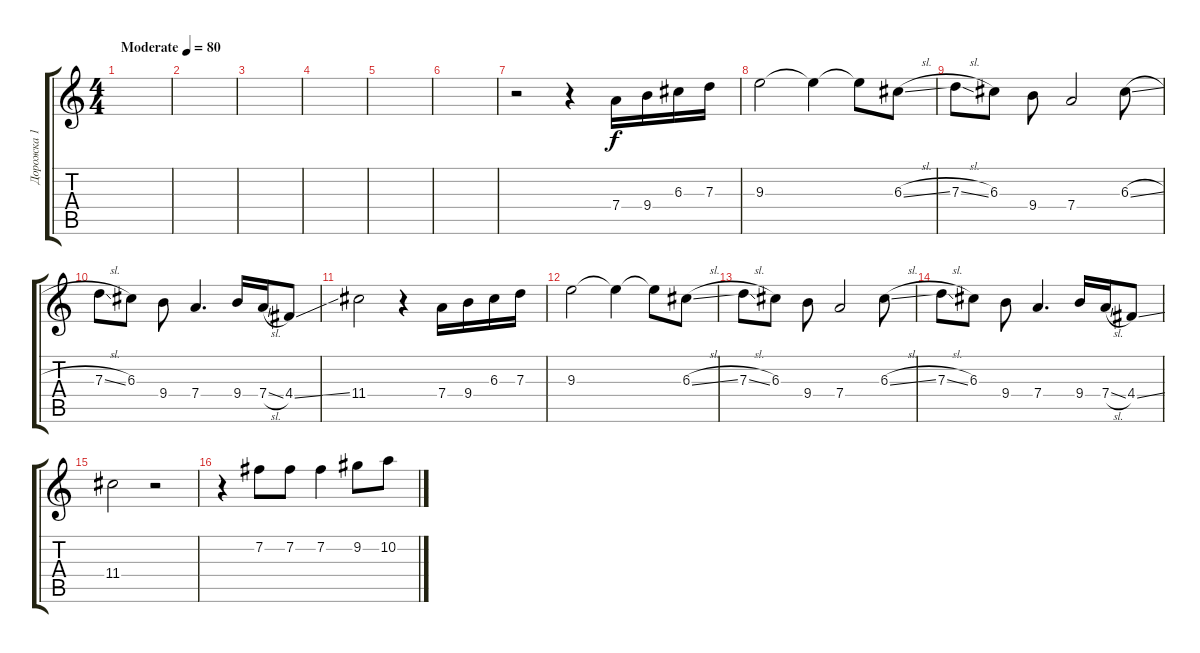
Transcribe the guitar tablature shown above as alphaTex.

\track ("Дорожка 1" "Дорожка 1") {instrument acousticguitarnylon}
\staff {score tabs}
\tuning (E4 B3 G3 D3 A2 E2) {hide}
\ts (4 4)
\tempo (80 "Moderate")
\clef g2
\ks c
|
|
|
|
|
|
r.2 r.4 7.4.16 9.4.16 6.3.16 7.3.16 |
9.3.2 9.3{t}.4 9.3{t}.8 6.3{sl}.8 |
7.3{sl}.8 6.3.8 9.4.8 7.4.2 6.3{sl}.8 |
7.3{sl}.8 6.3.8 9.4.8 7.4.4{d} 9.4.16 7.4{sl}.16 4.4{ss}.8 |
11.4.2 r.4 7.4.16 9.4.16 6.3.16 7.3.16 |
9.3.2 9.3{t}.4 9.3{t}.8 6.3{sl}.8 |
7.3{sl}.8 6.3.8 9.4.8 7.4.2 6.3{sl}.8 |
7.3{sl}.8 6.3.8 9.4.8 7.4.4{d} 9.4.16 7.4{sl}.16 4.4{ss}.8 |
11.4.2 r.2 |
r.4 7.2.8 7.2.8 7.2.4 9.2.8 10.2.8
